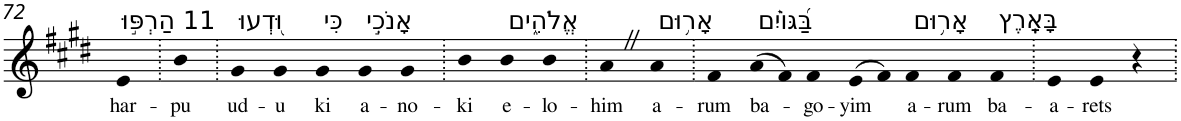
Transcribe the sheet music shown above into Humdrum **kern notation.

**kern	**text
*part1	*part1
*staff1	*staff1
*I"Piano	*
*I'Pno	*
!!LO:PB:g=z
*clefG2	*
*k[f#c#g#d#]	*
*E:	*
=72	=72
!LO:TX:a:t=11 הַרְפּ֣וּ	!
!	!LO:LY:b
4e	har-
=73.	=73.
!	!LO:LY:b
4b	-pu
=74.	=74.
!LO:TX:a:t=וּ֭דְעוּ	!
!	!LO:LY:b
4g#	ud-
!	!LO:LY:b
4g#	-u
!LO:TX:a:t=כִּי	!
!	!LO:LY:b
4g#	ki
!LO:TX:a:t=אָנֹכִ֣י	!
!	!LO:LY:b
4g#	a-
!	!LO:LY:b
4g#	-no-
=75.	=75.
!	!LO:LY:b
4b	-ki
!LO:TX:a:t=אֱלֹהִ֑ים	!
!	!LO:LY:b
4b	e-
!	!LO:LY:b
4b	-lo-
=76.	=76.
!	!LO:LY:b
4aZ	-him
!LO:TX:a:t=אָר֥וּם	!
!	!LO:LY:b
4a	a-
=77.	=77.
!	!LO:LY:b
4f#	-rum
!LO:TX:a:t=בַּ֝גּוֹיִ֗ם	!
!	!LO:LY:b
(>8a	ba-
8f#)	.
!	!LO:LY:b
4f#	-go-
!	!LO:LY:b
(>8e	-yim
8f#)	.
!LO:TX:a:t=אָר֥וּם	!
!	!LO:LY:b
4f#	a-
!	!LO:LY:b
4f#	-rum
!LO:TX:a:t=בָּאָֽרֶץ	!
!	!LO:LY:b
4f#	ba-
=78.	=78.
!	!LO:LY:b
4e	-a-
!	!LO:LY:b
4e	-rets
4r	.
=.	=.
*-	*-
